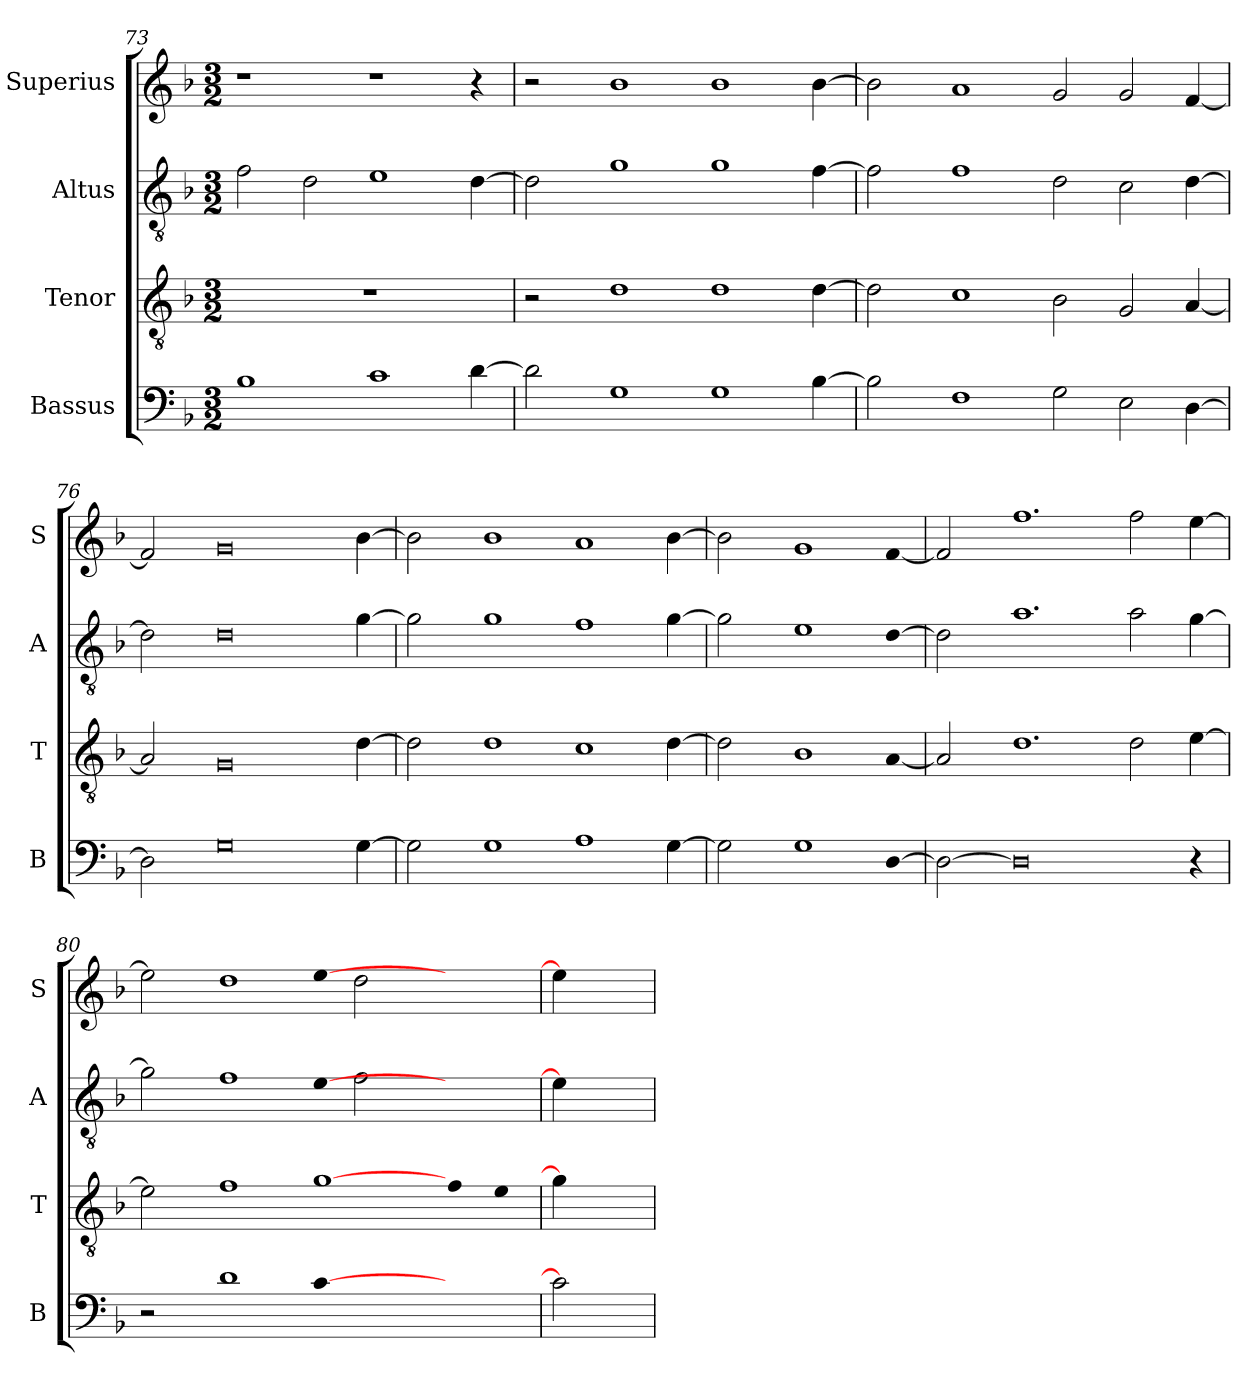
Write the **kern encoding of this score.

**kern	**kern	**kern	**kern
*part4	*part3	*part2	*part1
*staff4	*staff3	*staff2	*staff1
*I"Bassus	*I"Tenor	*I"Altus	*I"Superius
*I'B	*I'T	*I'A	*I'S
*clefF4	*clefGv2	*clefGv2	*clefG2
*k[b-]	*k[b-]	*k[b-]	*k[b-]
*F:	*F:	*F:	*F:
*M3/2	*M3/2	*M3/2	*M3/2
*Xtuplet	*	*Xtuplet	*Xtuplet
=73	=73	=73	=73
3%2B-	1.r	3f	3%2r
.	.	3d	.
3%2c	.	3%2e	3%2r
[6d	.	[6d	6r
=74	=74	=74	=74
2d]	2r	2d]	2r
*	*Xtuplet	*	*
3%2G	3%2d	3%2g	3%2b-
3%2G	3%2d	3%2g	3%2b-
[6B-	[6d	[6f	[6b-
=75	=75	=75	=75
2B-]	2d]	2f]	2b-]
3%2F	3%2c	3%2f	3%2a
3G	3B-	3d	3g
3E	3G	3c	3g
[6D	[6A	[6d	[6f
=76	=76	=76	=76
2D]	2A]	2d]	2f]
3%4G	3%4G	3%4d	3%4g
[6G	[6d	[6g	[6b-
=77	=77	=77	=77
2G]	2d]	2g]	2b-]
3%2G	3%2d	3%2g	3%2b-
3%2A	3%2c	3%2f	3%2a
[6G	[6d	[6g	[6b-
=78	=78	=78	=78
2G]	2d]	2g]	2b-]
3%2G	3%2B-	3%2e	3%2g
[6%5D	[6%5A	[6%5d	[6%5f
=79	=79	=79	=79
2D_	2A]	2d]	2f]
3%4D]	3%2.d	3%2.a	3%2.ff
.	3d	3a	3ff
6r	[6e	[6g	[6ee
=80	=80	=80	=80
2r	2e]	2g]	2ee]
3%2d	3%2f	3%2f	3%2dd
[6%5c	[6%5g	[6%5e	[6%5ee
3ryy	6f	3f	3dd
.	6e	.	.
=81	=81	=81	=81
2c]	6g]	6e]	6ee]
.	3ryy	3ryy	3ryy
=	=	=	=
*-	*-	*-	*-
